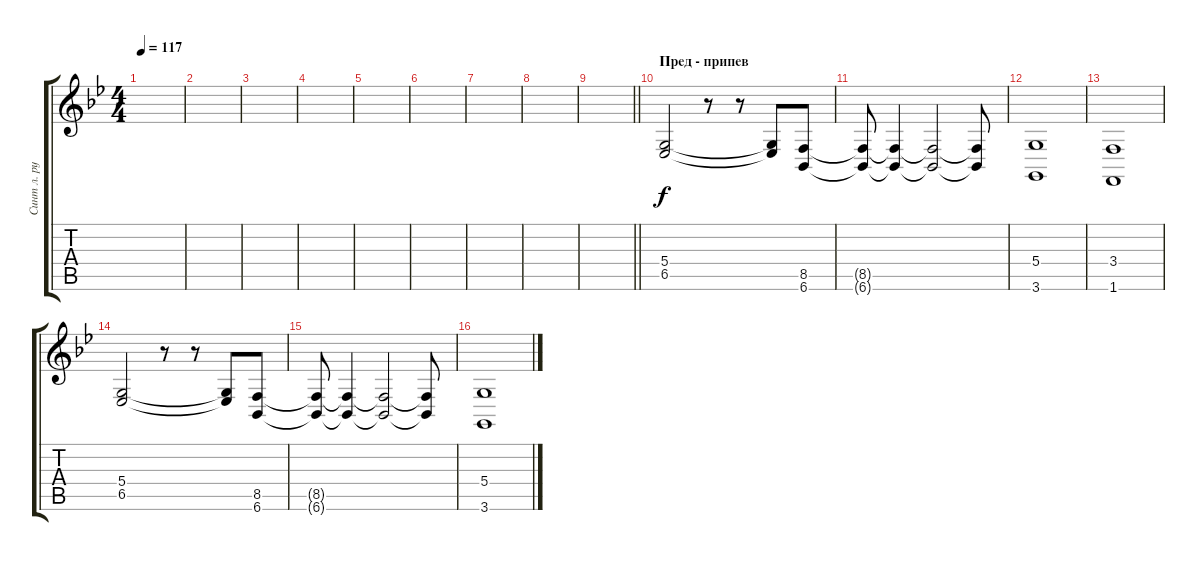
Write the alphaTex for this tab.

\track ("Синт л. рука" "Синт л. ру") {instrument fx5brightness}
\staff {score tabs}
\tuning (E4 B3 G3 D3 A2 E2) {hide}
\ts (4 4)
\tempo 117
\clef g2
\ks gminor
|
|
|
|
|
|
|
|
\barLineRight lightlight
|
\section ("" "Пред - припев")
(5.4 6.5).2{balance 11 instrument stringensemble1} r.8 r.8 (5.4{t} 6.5{t}).8 (8.5 6.6).8 |
(8.5{t} 6.6{t}).8 (8.5{t} 6.6{t}).4 (8.5{t} 6.6{t}).2 (8.5{t} 6.6{t}).8 |
(5.4 3.6).1 |
(3.4 1.6).1 |
(5.4 6.5).2 r.8 r.8 (5.4{t} 6.5{t}).8 (8.5 6.6).8 |
(8.5{t} 6.6{t}).8 (8.5{t} 6.6{t}).4 (8.5{t} 6.6{t}).2 (8.5{t} 6.6{t}).8 |
(5.4 3.6).1
